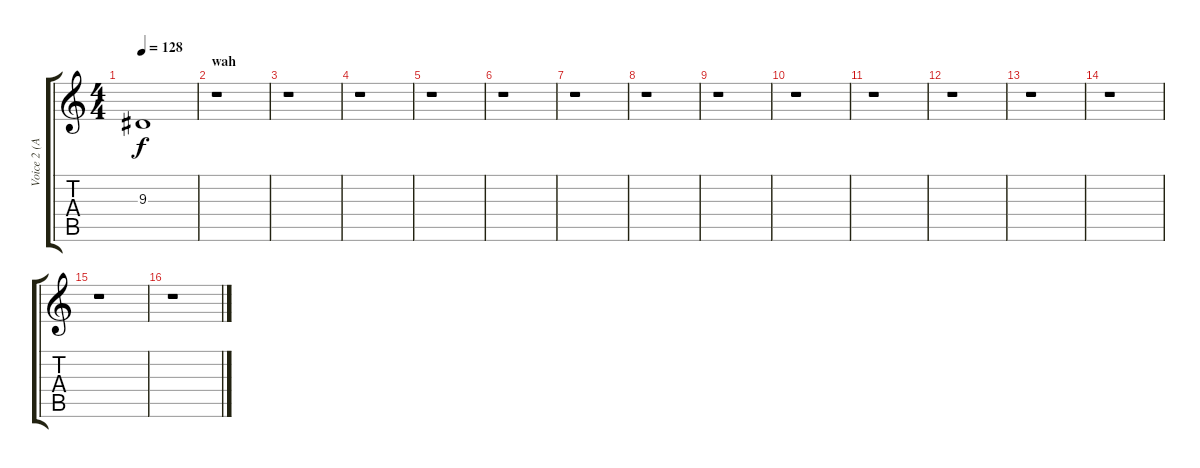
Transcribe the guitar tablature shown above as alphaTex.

\track ("Voice 2 (Axl, Izzy, Duff)" "Voice 2 (A") {instrument lead2sawtooth}
\staff {score tabs}
\tuning (Eb4 Bb3 Gb3 Db3 Ab2 Eb2) {hide}
\ts (4 4)
\tempo 128
\clef g2
\ks c
9.3{t}.1{dy f} |
\section ("" "wah")
r.1 |
r.1 |
r.1 |
r.1 |
r.1 |
r.1 |
r.1 |
r.1 |
r.1 |
r.1 |
r.1 |
r.1 |
r.1 |
r.1 |
r.1
